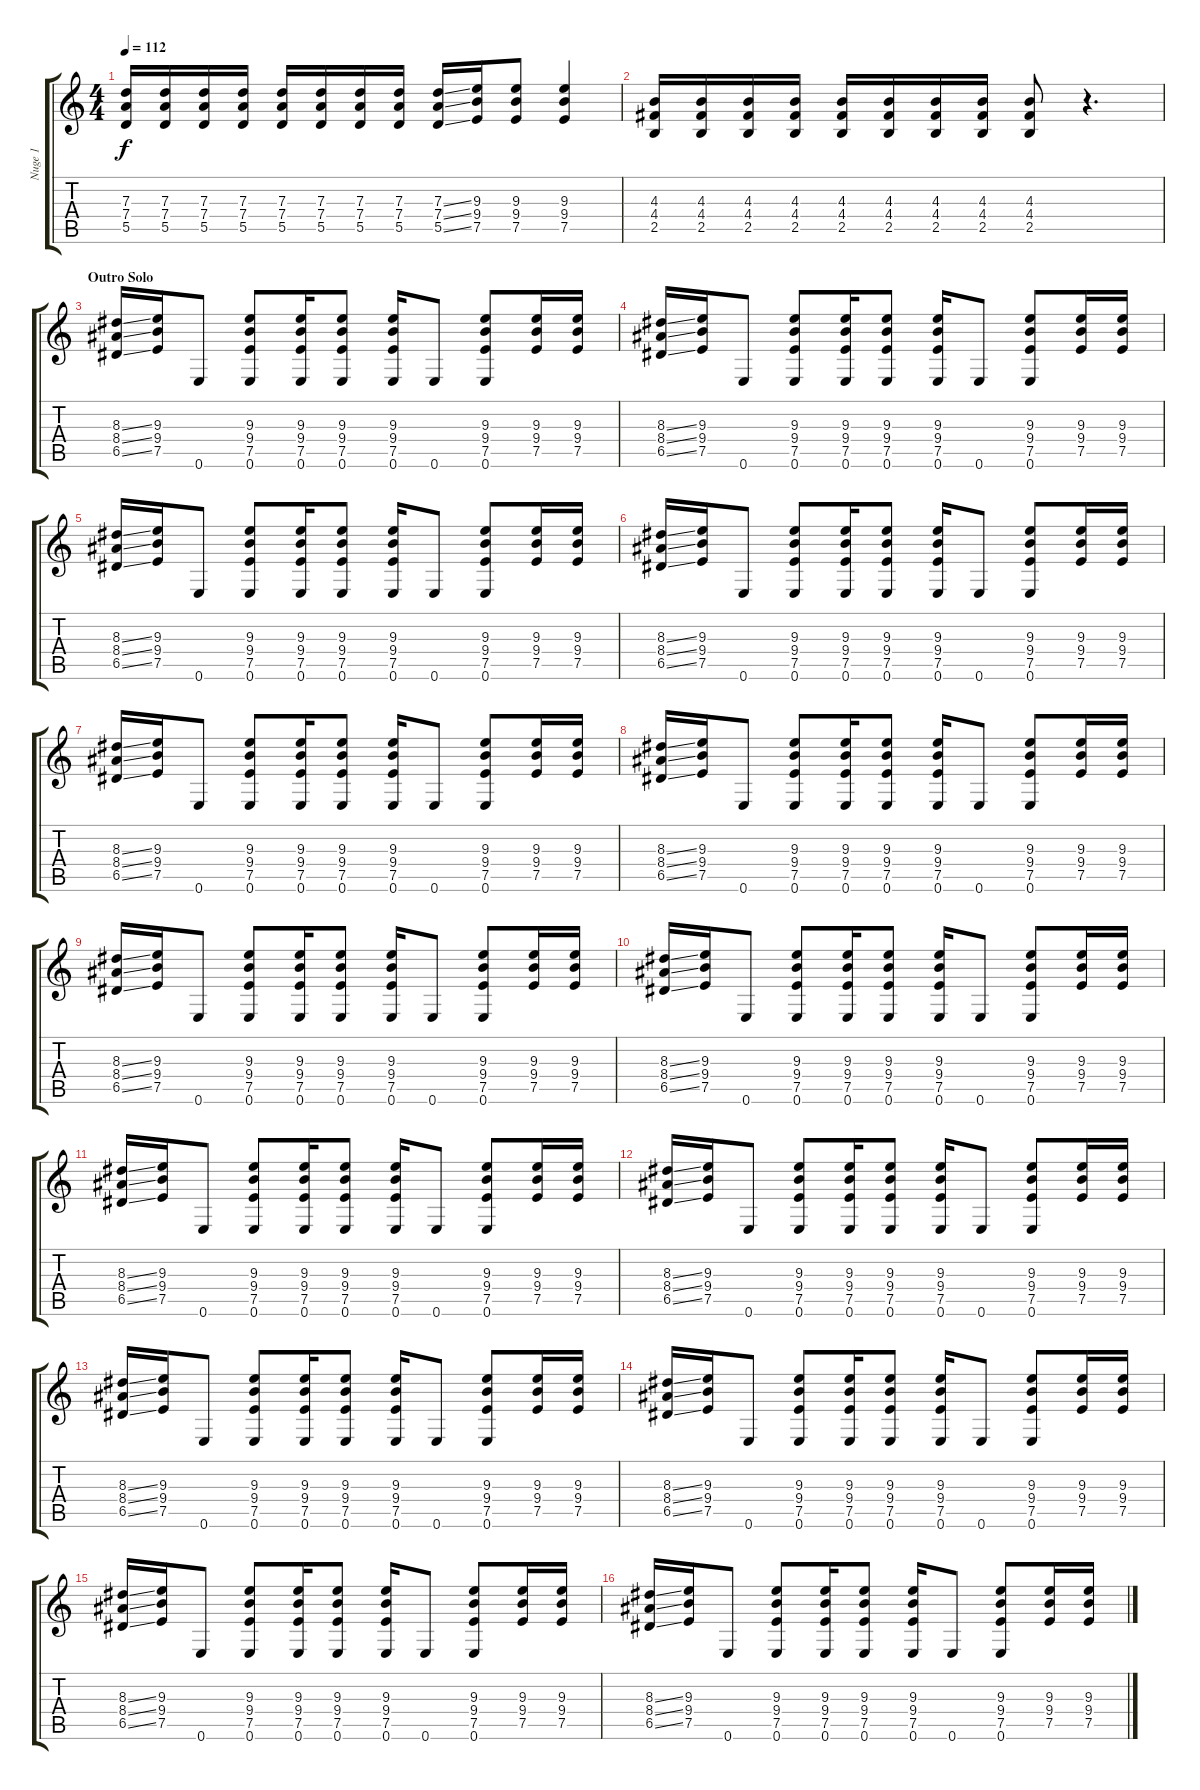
\track ("Nuge 1" "Nuge 1") {instrument overdrivenguitar}
\staff {score tabs}
\tuning (E4 B3 G3 D3 A2 E2) {hide}
\ts (4 4)
\tempo 112
\clef g2
\ks c
(7.3 7.4 5.5).16{dy f} (7.3 7.4 5.5).16 (7.3 7.4 5.5).16 (7.3 7.4 5.5).16 (7.3 7.4 5.5).16 (7.3 7.4 5.5).16 (7.3 7.4 5.5).16 (7.3 7.4 5.5).16 (7.3{ss} 7.4{ss} 5.5{ss}).16 (9.3 9.4 7.5).16 (9.3 9.4 7.5).8 (9.3 9.4 7.5).4 |
(4.3 4.4 2.5).16 (4.3 4.4 2.5).16 (4.3 4.4 2.5).16 (4.3 4.4 2.5).16 (4.3 4.4 2.5).16 (4.3 4.4 2.5).16 (4.3 4.4 2.5).16 (4.3 4.4 2.5).16 (4.3 4.4 2.5).8 r.4{d} |
\section ("" "Outro Solo")
(8.3{ss} 8.4{ss} 6.5{ss}).16 (9.3 9.4 7.5).16 0.6.8 (9.3 9.4 7.5 0.6).8 (9.3 9.4 7.5 0.6).16 (9.3 9.4 7.5 0.6).8 (9.3 9.4 7.5 0.6).16 0.6.8 (9.3 9.4 7.5 0.6).8 (9.3 9.4 7.5).16 (9.3 9.4 7.5).16 |
(8.3{ss} 8.4{ss} 6.5{ss}).16 (9.3 9.4 7.5).16 0.6.8 (9.3 9.4 7.5 0.6).8 (9.3 9.4 7.5 0.6).16 (9.3 9.4 7.5 0.6).8 (9.3 9.4 7.5 0.6).16 0.6.8 (9.3 9.4 7.5 0.6).8 (9.3 9.4 7.5).16 (9.3 9.4 7.5).16 |
(8.3{ss} 8.4{ss} 6.5{ss}).16 (9.3 9.4 7.5).16 0.6.8 (9.3 9.4 7.5 0.6).8 (9.3 9.4 7.5 0.6).16 (9.3 9.4 7.5 0.6).8 (9.3 9.4 7.5 0.6).16 0.6.8 (9.3 9.4 7.5 0.6).8 (9.3 9.4 7.5).16 (9.3 9.4 7.5).16 |
(8.3{ss} 8.4{ss} 6.5{ss}).16 (9.3 9.4 7.5).16 0.6.8 (9.3 9.4 7.5 0.6).8 (9.3 9.4 7.5 0.6).16 (9.3 9.4 7.5 0.6).8 (9.3 9.4 7.5 0.6).16 0.6.8 (9.3 9.4 7.5 0.6).8 (9.3 9.4 7.5).16 (9.3 9.4 7.5).16 |
(8.3{ss} 8.4{ss} 6.5{ss}).16 (9.3 9.4 7.5).16 0.6.8 (9.3 9.4 7.5 0.6).8 (9.3 9.4 7.5 0.6).16 (9.3 9.4 7.5 0.6).8 (9.3 9.4 7.5 0.6).16 0.6.8 (9.3 9.4 7.5 0.6).8 (9.3 9.4 7.5).16 (9.3 9.4 7.5).16 |
(8.3{ss} 8.4{ss} 6.5{ss}).16 (9.3 9.4 7.5).16 0.6.8 (9.3 9.4 7.5 0.6).8 (9.3 9.4 7.5 0.6).16 (9.3 9.4 7.5 0.6).8 (9.3 9.4 7.5 0.6).16 0.6.8 (9.3 9.4 7.5 0.6).8 (9.3 9.4 7.5).16 (9.3 9.4 7.5).16 |
(8.3{ss} 8.4{ss} 6.5{ss}).16 (9.3 9.4 7.5).16 0.6.8 (9.3 9.4 7.5 0.6).8 (9.3 9.4 7.5 0.6).16 (9.3 9.4 7.5 0.6).8 (9.3 9.4 7.5 0.6).16 0.6.8 (9.3 9.4 7.5 0.6).8 (9.3 9.4 7.5).16 (9.3 9.4 7.5).16 |
(8.3{ss} 8.4{ss} 6.5{ss}).16 (9.3 9.4 7.5).16 0.6.8 (9.3 9.4 7.5 0.6).8 (9.3 9.4 7.5 0.6).16 (9.3 9.4 7.5 0.6).8 (9.3 9.4 7.5 0.6).16 0.6.8 (9.3 9.4 7.5 0.6).8 (9.3 9.4 7.5).16 (9.3 9.4 7.5).16 |
(8.3{ss} 8.4{ss} 6.5{ss}).16 (9.3 9.4 7.5).16 0.6.8 (9.3 9.4 7.5 0.6).8 (9.3 9.4 7.5 0.6).16 (9.3 9.4 7.5 0.6).8 (9.3 9.4 7.5 0.6).16 0.6.8 (9.3 9.4 7.5 0.6).8 (9.3 9.4 7.5).16 (9.3 9.4 7.5).16 |
(8.3{ss} 8.4{ss} 6.5{ss}).16 (9.3 9.4 7.5).16 0.6.8 (9.3 9.4 7.5 0.6).8 (9.3 9.4 7.5 0.6).16 (9.3 9.4 7.5 0.6).8 (9.3 9.4 7.5 0.6).16 0.6.8 (9.3 9.4 7.5 0.6).8 (9.3 9.4 7.5).16 (9.3 9.4 7.5).16 |
(8.3{ss} 8.4{ss} 6.5{ss}).16 (9.3 9.4 7.5).16 0.6.8 (9.3 9.4 7.5 0.6).8 (9.3 9.4 7.5 0.6).16 (9.3 9.4 7.5 0.6).8 (9.3 9.4 7.5 0.6).16 0.6.8 (9.3 9.4 7.5 0.6).8 (9.3 9.4 7.5).16 (9.3 9.4 7.5).16 |
(8.3{ss} 8.4{ss} 6.5{ss}).16 (9.3 9.4 7.5).16 0.6.8 (9.3 9.4 7.5 0.6).8 (9.3 9.4 7.5 0.6).16 (9.3 9.4 7.5 0.6).8 (9.3 9.4 7.5 0.6).16 0.6.8 (9.3 9.4 7.5 0.6).8 (9.3 9.4 7.5).16 (9.3 9.4 7.5).16 |
(8.3{ss} 8.4{ss} 6.5{ss}).16 (9.3 9.4 7.5).16 0.6.8 (9.3 9.4 7.5 0.6).8 (9.3 9.4 7.5 0.6).16 (9.3 9.4 7.5 0.6).8 (9.3 9.4 7.5 0.6).16 0.6.8 (9.3 9.4 7.5 0.6).8 (9.3 9.4 7.5).16 (9.3 9.4 7.5).16 |
(8.3{ss} 8.4{ss} 6.5{ss}).16 (9.3 9.4 7.5).16 0.6.8 (9.3 9.4 7.5 0.6).8 (9.3 9.4 7.5 0.6).16 (9.3 9.4 7.5 0.6).8 (9.3 9.4 7.5 0.6).16 0.6.8 (9.3 9.4 7.5 0.6).8 (9.3 9.4 7.5).16 (9.3 9.4 7.5).16
